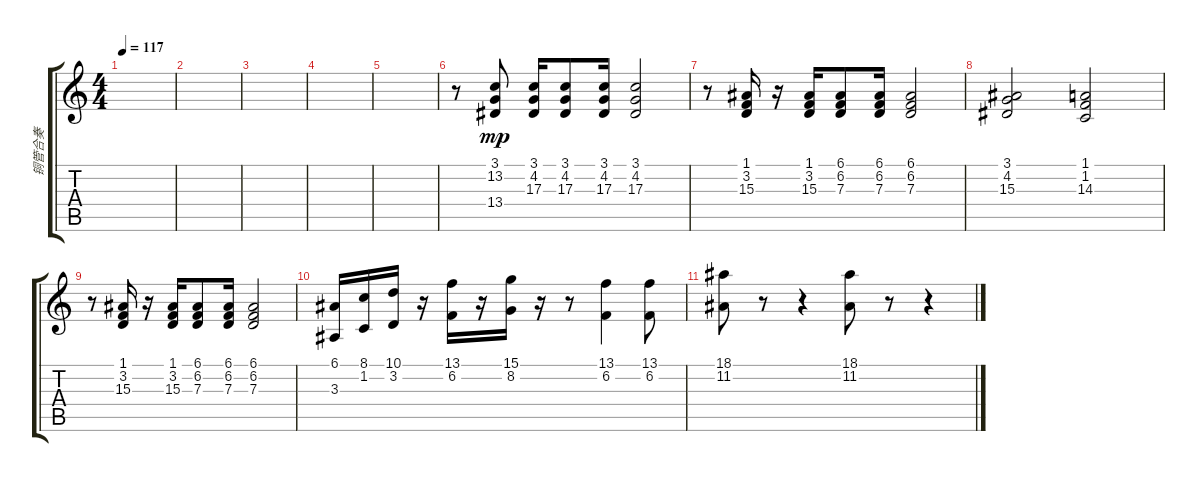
\track ("铜管合奏" "铜管合奏") {instrument synthbrass1}
\staff {score tabs}
\tuning (E4 B3 G3 D3 A2 E2) {hide}
\ts (4 4)
\tempo 117
\clef g2
\ks c
|
|
|
|
|
r.8 (3.1 13.2 13.4).8{dy mp} (3.1 4.2 17.3).16 (3.1 4.2 17.3).8 (3.1 4.2 17.3).16 (3.1 4.2 17.3).2 |
r.8 (1.1 3.2 15.3).16 r.16 (1.1 3.2 15.3).16 (6.1 6.2 7.3).8 (6.1 6.2 7.3).16 (6.1 6.2 7.3).2 |
(3.1 4.2 15.3).2 (1.1 1.2 14.3).2 |
r.8 (1.1 3.2 15.3).16 r.16 (1.1 3.2 15.3).16 (6.1 6.2 7.3).8 (6.1 6.2 7.3).16 (6.1 6.2 7.3).2 |
(6.1 3.3).16 (8.1 1.2).16 (10.1 3.2).16 r.16 (13.1 6.2).16 r.16 (15.1 8.2).16 r.16 r.8 (13.1 6.2).4 (13.1 6.2).8 |
(18.1 11.2).8 r.8 r.4 (18.1 11.2).8 r.8 r.4
